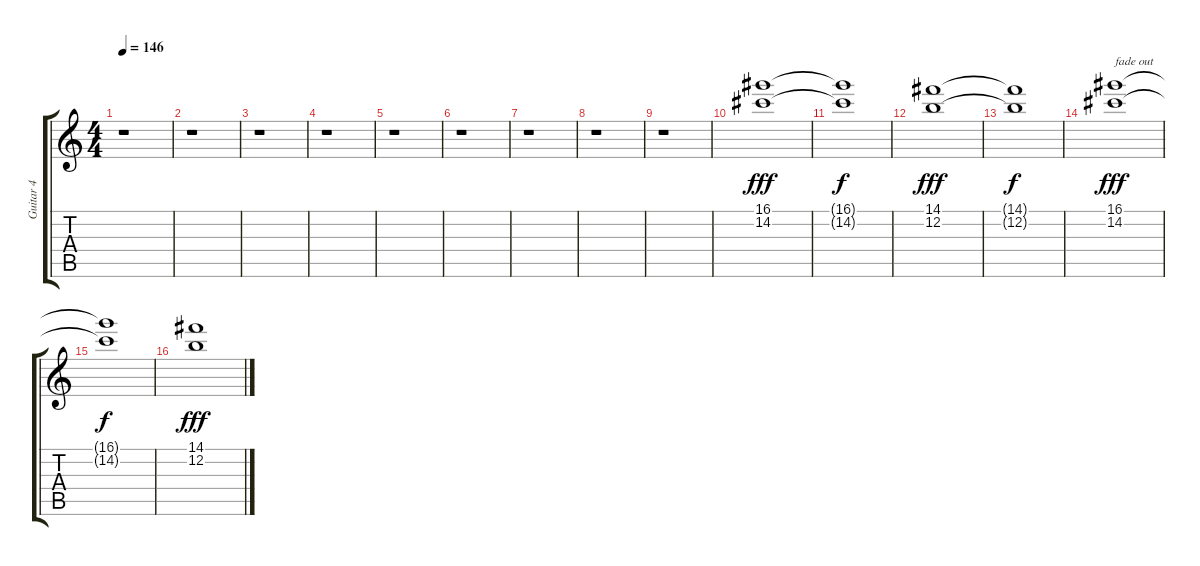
\track ("Guitar 4" "Guitar 4") {instrument electricguitarclean}
\staff {score tabs}
\tuning (E4 B3 G3 D3 A2 E2) {hide}
\ts (4 4)
\tempo 146
\clef g2
\ks c
r.1{dy f} |
r.1 |
r.1 |
r.1 |
r.1 |
r.1 |
r.1 |
r.1 |
r.1 |
(16.1 14.2).1{dy fff} |
(16.1{t} 14.2{t}).1{dy f} |
(14.1 12.2).1{dy fff} |
(14.1{t} 12.2{t}).1{dy f} |
(16.1 14.2).1{txt "fade out" dy fff volume 11} |
(16.1{t} 14.2{t}).1{dy f} |
(14.1 12.2).1{dy fff volume 8}
